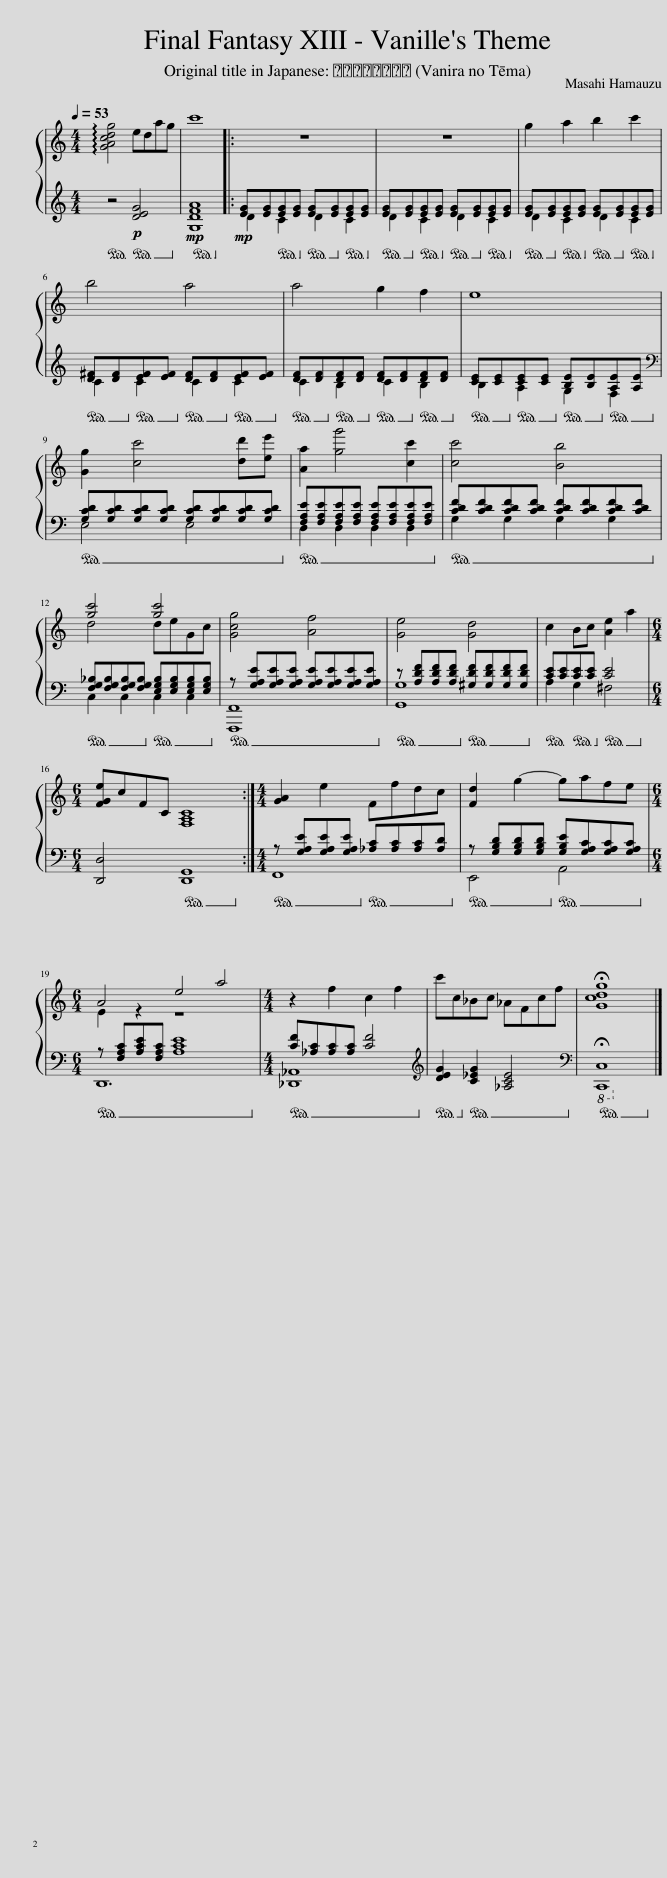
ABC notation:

X:1
%%score { ( 1 4 ) | ( 2 3 ) }
L:1/8
Q:1/4=53
M:4/4
I:linebreak $
K:C
V:1 treble
V:4 treble
V:2 treble
V:3 treble
V:1
 !arpeggio![GAcdg]4 edag | c'8 |: z8 | z8 | g2 a2 b2 c'2 |$ %5
 b4 a4 | a4 g2 f2 | e8 |$ [Gg]2 [cc']4 [dd'][ee'] | [Aa]2 [gg']4 [cc']2 | %10
 [cc']4 [Bb]4 |$ d4 deGc | [Gcg]4 [Af]4 | [Ge]4 [Gd]4 | c2 Bc [Ae]2 a2 |$ %15
[M:6/4] [FGe]cFC [F,A,C]8 :|[M:4/4] [GA]2 e2 Ffdc | [Fd]2 g2- gafe |$[M:6/4] A4 e4 a4 |[M:4/4] z2 f2 c2 f2 | %20
 c'c_Bc _AFcf | !fermata![Gcdg]8 |] %22
V:2
!ped! z4!ped-up!!p!!ped! [DEG]4!ped-up! |!mp!!ped! [G,DFA]8!ped-up! |:!mp! [EG][EG]!ped![EG][EG]!ped-up!!ped! [EG][EG]!ped-up!!ped![EG][EG]!ped-up! |!ped! [EG][EG]!ped-up!!ped![EG][EG]!ped-up!!ped! [EG][EG]!ped-up!!ped![EG][EG]!ped-up! |!ped! [EG][EG]!ped-up!!ped![EG][EG]!ped-up!!ped! [EG][EG]!ped-up!!ped![EG][EG]!ped-up! |$ %5
!ped! [D^F][DF]!ped-up!!ped![EF][EF]!ped-up!!ped! [DF][DF]!ped-up!!ped![EF][EF]!ped-up! |!ped! [DF][DF]!ped-up!!ped![DF][DF]!ped-up!!ped! [DF][DF]!ped-up!!ped![DF][DF]!ped-up! |!ped! [CE][CE]!ped-up!!ped![CE][CE]!ped-up!!ped! [B,E][B,E]!ped-up!!ped![A,E][A,E]!ped-up! |$[K:bass]!ped! [G,CD][G,CD][G,CD][G,CD] [G,CD][G,CD][G,CD][G,CD]!ped-up! |!ped! [F,A,E][F,A,E][F,A,E][F,A,E] [F,A,E][F,A,E][F,A,E][F,A,E]!ped-up! | %10
!ped! [CDF][CDF][CDF][CDF] [CDF][CDF][CDF][CDF]!ped-up! |$!ped! [F,G,_B,][F,G,B,][F,G,B,][F,G,B,]!ped-up!!ped! [E,G,B,][E,G,B,][E,G,B,][E,G,B,]!ped-up! |!ped! z [G,A,E][G,A,E][G,A,E] [G,A,E][G,A,E][G,A,E][G,A,E]!ped-up! |!ped! z [A,DF][A,DF][A,DF]!ped-up!!ped! [^G,DF][G,DF][G,DF][G,DF]!ped-up! |!ped! [CE][CE]!ped-up!!ped![CE][CE]!ped-up!!ped! [CE]4!ped-up! |$ %15
[M:6/4] [D,,D,]4!ped! [D,,G,,]8!ped-up! :|[M:4/4]!ped! z [G,A,E][G,A,E][G,A,E]!ped-up!!ped! [_A,C][A,C][A,C][A,D]!ped-up! |!ped! z [G,B,D][G,B,D][G,B,D]!ped-up!!ped! [G,B,E][G,A,C][G,A,C][G,A,C]!ped-up! |$[M:6/4]!ped! z [F,A,C][A,CE][F,A,C] [A,CE]8!ped-up! |[M:4/4]!ped! [CF][_A,C][A,C][A,C] [CF]4!ped-up! | %20
[K:treble]!ped! [DEG]2!ped-up!!ped! [C_EG]2 [_A,CE]4!ped-up! |[K:bass]!8vb(!!ped! !fermata![C,,,C,,]8!8vb)!!ped-up! |] %22
V:3
 x8 | x8 |: D2 C2 D2 C2 | D2 C2 D2 C2 | D2 C2 D2 C2 |$ %5
 C2 C2 C2 C2 | C2 B,2 C2 B,2 | B,2 A,2 G,2 F,2 |$[K:bass] E,4 E,4 | D,2 D,2 D,2 D,2 | %10
 G,2 G,2 G,2 G,2 |$ C,2 C,2 C,2 C,2 | [F,,,F,,]8 | [G,,G,]8 | A,2 G,2 ^F,4 |$ %15
[M:6/4] x12 :|[M:4/4] F,,8 | E,,4 A,,4 |$[M:6/4] D,,12 |[M:4/4] [_D,,_A,,]8 | %20
[K:treble] x8 |[K:bass]!8vb(! x8!8vb)! |] %22
V:4
 x8 | x8 |: x8 | x8 | x8 |$ %5
 x8 | x8 | x8 |$ x8 | x8 | %10
 x8 |$ [gc']4 [gc']4 | x8 | x8 | x8 |$ %15
[M:6/4] x12 :|[M:4/4] x8 | x8 |$[M:6/4] E2 z2 z8 |[M:4/4] x8 | %20
 x8 | x8 |] %22
